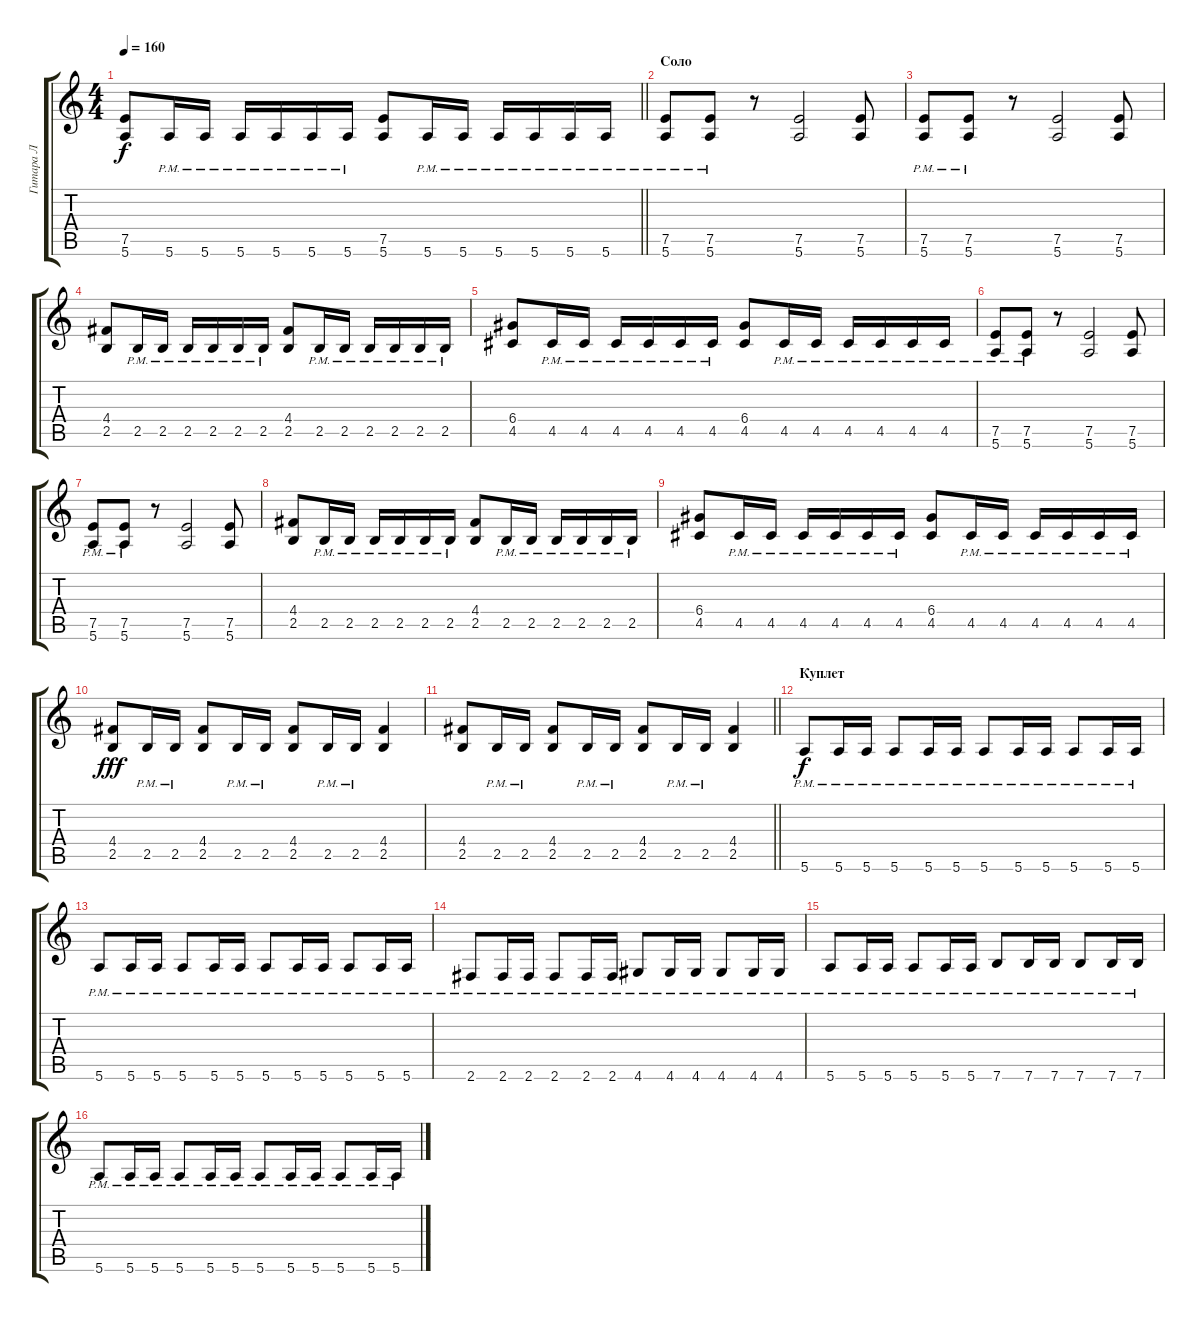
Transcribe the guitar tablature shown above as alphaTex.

\track ("Гитара Л" "Гитара Л") {instrument distortionguitar}
\staff {score tabs}
\tuning (E4 B3 G3 D3 A2 E2) {hide}
\ts (4 4)
\tempo 160
\clef g2
\barLineRight lightlight
\ks c
(7.5 5.6).8{dy f} 5.6{pm}.16 5.6{pm}.16 5.6{pm}.16 5.6{pm}.16 5.6{pm}.16 5.6{pm}.16 (7.5 5.6).8 5.6{pm}.16 5.6{pm}.16 5.6{pm}.16 5.6{pm}.16 5.6{pm}.16 5.6{pm}.16 |
\section ("" "Соло")
(7.5{pm} 5.6{pm}).8 (7.5{pm} 5.6{pm}).8 r.8 (7.5 5.6).2 (7.5 5.6).8 |
(7.5{pm} 5.6{pm}).8 (7.5{pm} 5.6{pm}).8 r.8 (7.5 5.6).2 (7.5 5.6).8 |
(4.4 2.5).8 2.5{pm}.16 2.5{pm}.16 2.5{pm}.16 2.5{pm}.16 2.5{pm}.16 2.5{pm}.16 (4.4 2.5).8 2.5{pm}.16 2.5{pm}.16 2.5{pm}.16 2.5{pm}.16 2.5{pm}.16 2.5{pm}.16 |
(6.4 4.5).8 4.5{pm}.16 4.5{pm}.16 4.5{pm}.16 4.5{pm}.16 4.5{pm}.16 4.5{pm}.16 (6.4 4.5).8 4.5{pm}.16 4.5{pm}.16 4.5{pm}.16 4.5{pm}.16 4.5{pm}.16 4.5{pm}.16 |
(7.5{pm} 5.6{pm}).8 (7.5{pm} 5.6{pm}).8 r.8 (7.5 5.6).2 (7.5 5.6).8 |
(7.5{pm} 5.6{pm}).8 (7.5{pm} 5.6{pm}).8 r.8 (7.5 5.6).2 (7.5 5.6).8 |
(4.4 2.5).8 2.5{pm}.16 2.5{pm}.16 2.5{pm}.16 2.5{pm}.16 2.5{pm}.16 2.5{pm}.16 (4.4 2.5).8 2.5{pm}.16 2.5{pm}.16 2.5{pm}.16 2.5{pm}.16 2.5{pm}.16 2.5{pm}.16 |
(6.4 4.5).8 4.5{pm}.16 4.5{pm}.16 4.5{pm}.16 4.5{pm}.16 4.5{pm}.16 4.5{pm}.16 (6.4 4.5).8 4.5{pm}.16 4.5{pm}.16 4.5{pm}.16 4.5{pm}.16 4.5{pm}.16 4.5{pm}.16 |
(4.4 2.5).8{dy fff} 2.5{pm}.16 2.5{pm}.16 (4.4 2.5).8 2.5{pm}.16 2.5{pm}.16 (4.4 2.5).8 2.5{pm}.16 2.5{pm}.16 (4.4 2.5).4 |
\barLineRight lightlight
(4.4 2.5).8 2.5{pm}.16 2.5{pm}.16 (4.4 2.5).8 2.5{pm}.16 2.5{pm}.16 (4.4 2.5).8 2.5{pm}.16 2.5{pm}.16 (4.4 2.5).4 |
\section ("" "Куплет")
5.6{pm}.8{dy f} 5.6{pm}.16 5.6{pm}.16 5.6{pm}.8 5.6{pm}.16 5.6{pm}.16 5.6{pm}.8 5.6{pm}.16 5.6{pm}.16 5.6{pm}.8 5.6{pm}.16 5.6{pm}.16 |
5.6{pm}.8 5.6{pm}.16 5.6{pm}.16 5.6{pm}.8 5.6{pm}.16 5.6{pm}.16 5.6{pm}.8 5.6{pm}.16 5.6{pm}.16 5.6{pm}.8 5.6{pm}.16 5.6{pm}.16 |
2.6{pm}.8 2.6{pm}.16 2.6{pm}.16 2.6{pm}.8 2.6{pm}.16 2.6{pm}.16 4.6{pm}.8 4.6{pm}.16 4.6{pm}.16 4.6{pm}.8 4.6{pm}.16 4.6{pm}.16 |
5.6{pm}.8 5.6{pm}.16 5.6{pm}.16 5.6{pm}.8 5.6{pm}.16 5.6{pm}.16 7.6{pm}.8 7.6{pm}.16 7.6{pm}.16 7.6{pm}.8 7.6{pm}.16 7.6{pm}.16 |
5.6{pm}.8 5.6{pm}.16 5.6{pm}.16 5.6{pm}.8 5.6{pm}.16 5.6{pm}.16 5.6{pm}.8 5.6{pm}.16 5.6{pm}.16 5.6{pm}.8 5.6{pm}.16 5.6{pm}.16
